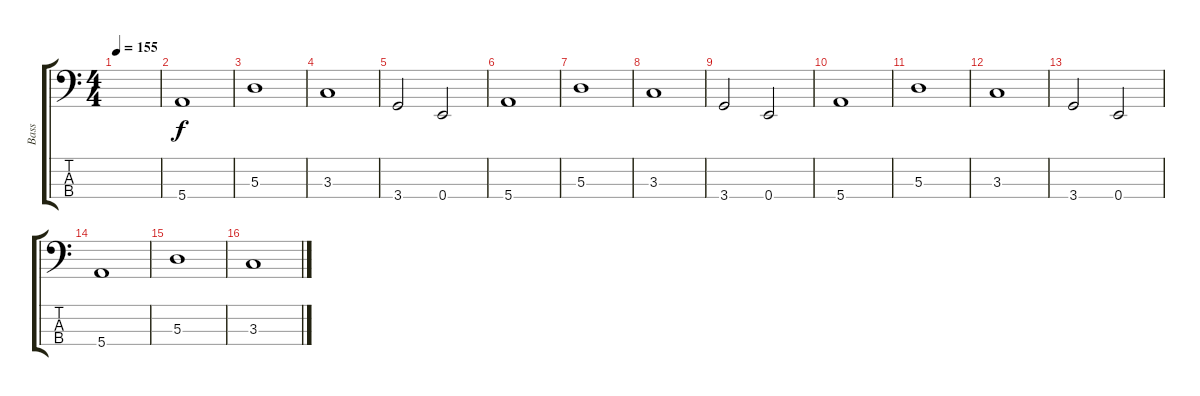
\track ("Bass" "Bass") {instrument electricbassfinger}
\staff {score tabs}
\tuning (G2 D2 A1 E1) {hide}
\ts (4 4)
\tempo 155
\clef f4
\ks c
|
5.4.1 |
5.3.1 |
3.3.1 |
3.4.2 0.4.2 |
5.4.1 |
5.3.1 |
3.3.1 |
3.4.2 0.4.2 |
5.4.1 |
5.3.1 |
3.3.1 |
3.4.2 0.4.2 |
5.4.1 |
5.3.1 |
3.3.1
